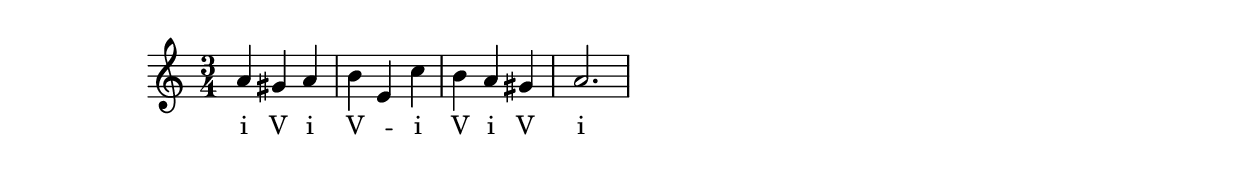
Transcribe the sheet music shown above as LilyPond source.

\version "2.12.0"

\relative c'' { 
  \time 3/4
  a gis a b e, c' b a gis a2.
}
\addlyrics { 
  i V i V -- \skip4 i V i V i 
}
